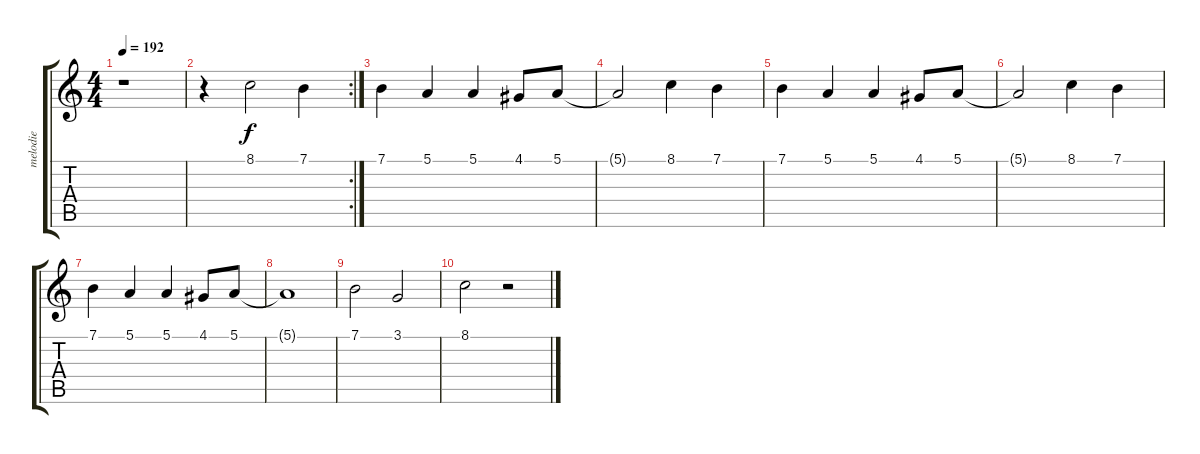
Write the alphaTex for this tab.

\track ("melodie" "melodie") {instrument musicbox}
\staff {score tabs}
\tuning (E4 B3 G3 D3 A2 E2) {hide}
\ts (4 4)
\tempo 192
\clef g2
\ks c
r.1{dy f} |
\rc 2
r.4 8.1.2 7.1.4 |
7.1.4 5.1.4 5.1.4 4.1.8 5.1.8 |
5.1{t}.2 8.1.4 7.1.4 |
7.1.4 5.1.4 5.1.4 4.1.8 5.1.8 |
5.1{t}.2 8.1.4 7.1.4 |
7.1.4 5.1.4 5.1.4 4.1.8 5.1.8 |
5.1{t}.1 |
7.1.2 3.1.2 |
8.1.2 r.2
